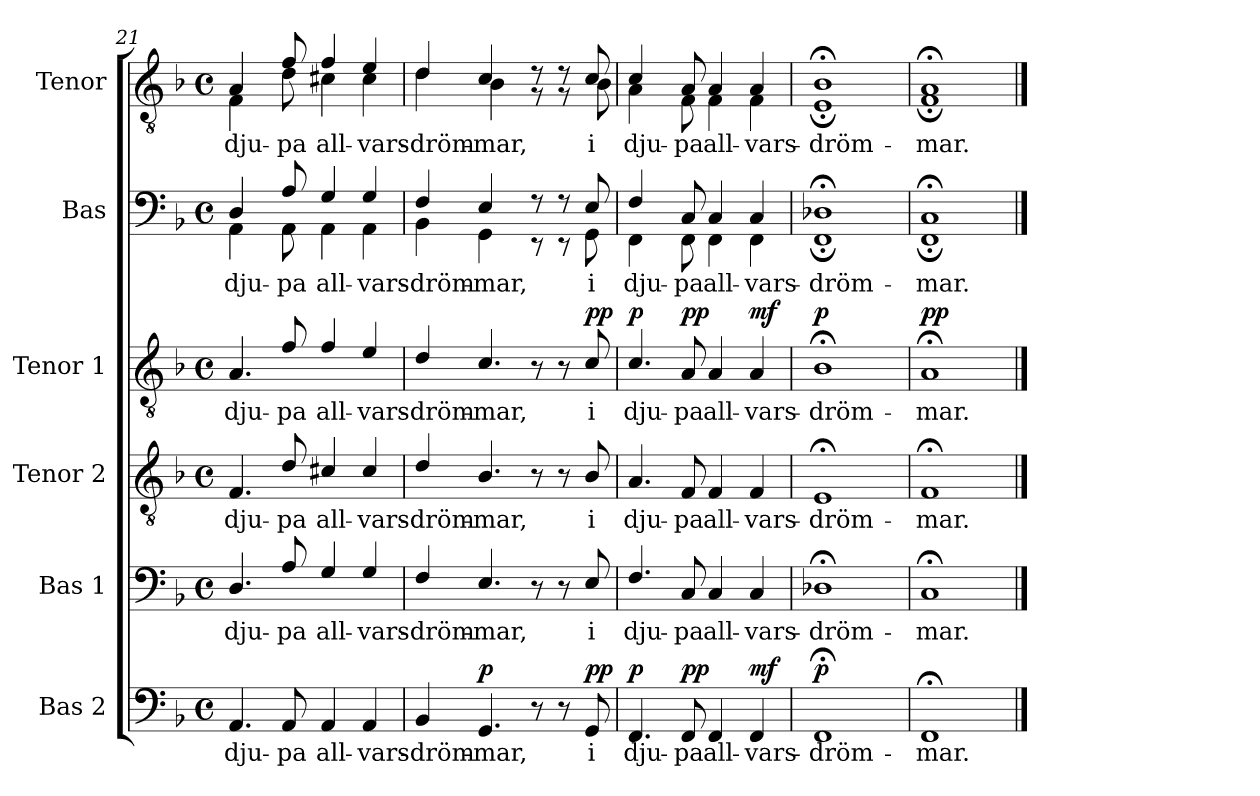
**kern	**text	**dynam	**kern	**text	**kern	**text	**kern	**text	**dynam	**kern	**text	**kern	**text
*part6	*part6	*part6	*part5	*part5	*part4	*part4	*part3	*part3	*part3	*part2	*part2	*part1	*part1
*staff6	*staff6	*staff6	*staff5	*staff5	*staff4	*staff4	*staff3	*staff3	*staff3	*staff2	*staff2	*staff1	*staff1
*I"Bas 2	*	*	*I"Bas 1	*	*I"Tenor 2	*	*I"Tenor 1	*	*	*I"Bas	*	*I"Tenor	*
*I'B2	*	*	*I'B1	*	*I'T2	*	*I'T1	*	*	*I'B.	*	*I'T.	*
!!LO:LB:g=z
*clefF4	*	*	*clefF4	*	*clefGv2	*	*clefGv2	*	*	*clefF4	*	*clefGv2	*
*k[b-]	*	*	*k[b-]	*	*k[b-]	*	*k[b-]	*	*	*k[b-]	*	*k[b-]	*
*M4/4	*	*	*M4/4	*	*M4/4	*	*M4/4	*	*	*M4/4	*	*M4/4	*
*met(c)	*	*	*met(c)	*	*met(c)	*	*met(c)	*	*	*met(c)	*	*met(c)	*
=21	=21	=21	=21	=21	=21	=21	=21	=21	=21	=21	=21	=21	=21
*	*	*	*	*	*	*	*	*	*	*^	*	*^	*
!	!LO:LY:b	!	!	!LO:LY:b	!	!LO:LY:b	!	!LO:LY:b	!	!LO:N:vis=4	!LO:N:vis=4	!	!LO:N:vis=4	!LO:N:vis=4	!
4.AA/	dju-	.	4.D/	dju-	4.F/	dju-	4.A/	dju-	.	4.D	4.AA	dju-	4.A	4.F	dju-
!	!LO:LY:b	!	!	!LO:LY:b	!	!LO:LY:b	!	!LO:LY:b	!	!	!	!	!	!	!
8AA/	-pa	.	8A/	-pa	8d/	-pa	8f/	-pa	.	8A	8AA	-pa	8f	8d	-pa
!	!LO:LY:b	!	!	!LO:LY:b	!	!LO:LY:b	!	!LO:LY:b	!	!	!	!	!	!	!
4AA/	all-	.	4G/	all-	4c#X/	all-	4f/	all-	.	4G	4AA	all-	4f	4c#X	all-
!	!LO:LY:b	!	!	!LO:LY:b	!	!LO:LY:b	!	!LO:LY:b	!	!	!	!	!	!	!
4AA/	-vars-	.	4G/	-vars-	4c#/	-vars-	4e/	-vars-	.	4G	4AA	-vars-	4e	4c#	-vars-
=22	=22	=22	=22	=22	=22	=22	=22	=22	=22	=22	=22	=22	=22	=22	=22
!	!LO:LY:b	!	!	!LO:LY:b	!	!LO:LY:b	!	!LO:LY:b	!	!	!	!	!	!	!
4BB-/	-dröm-	.	4F/	-dröm-	4d/	-dröm-	4d/	-dröm-	.	4F	4BB-	-dröm-	4d	4d	-dröm-
!	!LO:LY:b	!LO:DY:b	!	!LO:LY:b	!	!LO:LY:b	!	!LO:LY:b	!	!LO:N:vis=4	!LO:N:vis=4	!	!LO:N:vis=4	!LO:N:vis=4	!
4.GG/	-mar,	p	4.E/	-mar,	4.B-/	-mar,	4.c/	-mar,	.	4.E	4.GG	-mar,	4.c	4.B-	-mar,
8r	.	.	8r	.	8r	.	8r	.	.	8r	8r	.	8r	8r	.
8r	.	.	8r	.	8r	.	8r	.	.	8r	8r	.	8r	8r	.
!	!LO:LY:b	!LO:DY:b	!	!LO:LY:b	!	!LO:LY:b	!	!LO:LY:b	!LO:DY:b	!	!	!	!	!	!
8GG/	i	pp	8E/	i	8B-/	i	8c/	i	pp	8E	8GG	i	8c	8B-	i
=23	=23	=23	=23	=23	=23	=23	=23	=23	=23	=23	=23	=23	=23	=23	=23
!	!LO:LY:b	!LO:DY:b	!	!LO:LY:b	!	!LO:LY:b	!	!LO:LY:b	!LO:DY:b	!LO:N:vis=4	!LO:N:vis=4	!	!LO:N:vis=4	!LO:N:vis=4	!
4.FF/	dju-	p	4.F/	dju-	4.A/	dju-	4.c/	dju-	p	4.F	4.FF	dju-	4.c	4.A	dju-
!	!LO:LY:b	!LO:DY:b	!	!LO:LY:b	!	!LO:LY:b	!	!LO:LY:b	!LO:DY:b	!	!	!	!	!	!
8FF/	-pa	pp	8C/	-pa	8F/	-pa	8A/	-pa	pp	8C	8FF	-pa	8A	8F	-pa
!	!LO:LY:b	!	!	!LO:LY:b	!	!LO:LY:b	!	!LO:LY:b	!	!	!	!	!	!	!
4FF/	all-	.	4C/	all-	4F/	all-	4A/	all-	.	4C	4FF	all-	4A	4F	all-
!	!LO:LY:b	!LO:DY:b	!	!LO:LY:b	!	!LO:LY:b	!	!LO:LY:b	!LO:DY:b	!	!	!	!	!	!
4FF/	-vars-	mf	4C/	-vars-	4F/	-vars-	4A/	-vars-	mf	4C	4FF	-vars-	4A	4F	-vars-
=24	=24	=24	=24	=24	=24	=24	=24	=24	=24	=24	=24	=24	=24	=24	=24
!	!LO:LY:b	!LO:DY:b	!	!LO:LY:b	!	!LO:LY:b	!	!LO:LY:b	!LO:DY:b	!	!	!	!	!	!
1FF;<	-dröm-	p	1D-X;<	-dröm-	1E;<	-dröm-	1B-;<	-dröm-	p	1D-X;<	1FF;<	-dröm-	1B-;<	1E;<	-dröm-
=25	=25	=25	=25	=25	=25	=25	=25	=25	=25	=25	=25	=25	=25	=25	=25
!	!LO:LY:b	!	!	!LO:LY:b	!	!LO:LY:b	!	!LO:LY:b	!LO:DY:b	!	!	!	!	!	!
1FF;<	-mar.	.	1C;<	-mar.	1F;<	-mar.	1A;<	-mar.	pp	1C;<	1FF;<	-mar.	1A;<	1F;<	-mar.
*	*	*	*	*	*	*	*	*	*	*v	*v	*	*	*	*
*	*	*	*	*	*	*	*	*	*	*	*	*v	*v	*
==	==	==	==	==	==	==	==	==	==	==	==	==	==
*-	*-	*-	*-	*-	*-	*-	*-	*-	*-	*-	*-	*-	*-
